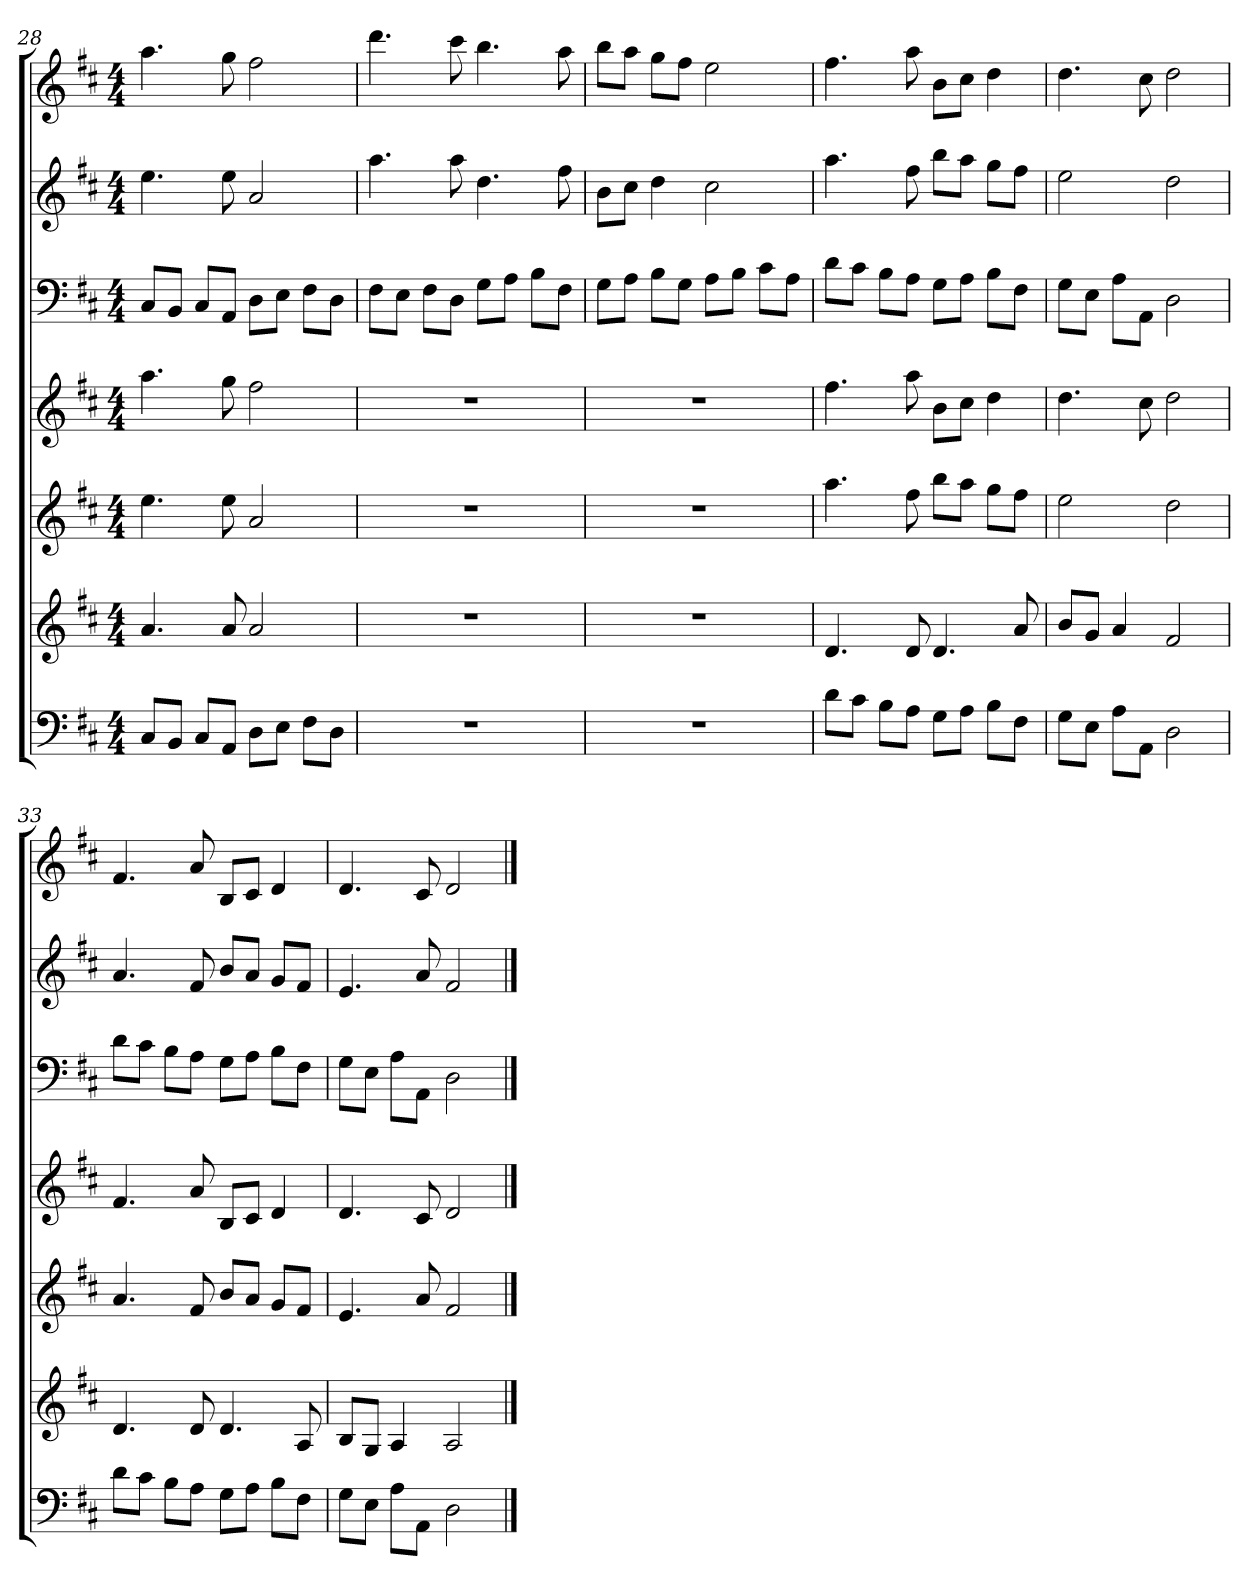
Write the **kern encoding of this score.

**kern	**kern	**kern	**kern	**kern	**kern	**kern
*part7	*part6	*part5	*part4	*part3	*part2	*part1
*staff7	*staff6	*staff5	*staff4	*staff3	*staff2	*staff1
*k[f#c#]	*k[f#c#]	*k[f#c#]	*k[f#c#]	*k[f#c#]	*k[f#c#]	*k[f#c#]
*D:	*D:	*D:	*D:	*D:	*D:	*D:
*M4/4	*M4/4	*M4/4	*M4/4	*M4/4	*M4/4	*M4/4
=28	=28	=28	=28	=28	=28	=28
8C#L	4.a	4.ee	4.aa	8C#L	4.ee	4.aa
8BBJ	.	.	.	8BBJ	.	.
8C#L	.	.	.	8C#L	.	.
8AAJ	8a	8ee	8gg	8AAJ	8ee	8gg
8DL	2a	2a	2ff#	8DL	2a	2ff#
8EJ	.	.	.	8EJ	.	.
8F#L	.	.	.	8F#L	.	.
8DJ	.	.	.	8DJ	.	.
=29	=29	=29	=29	=29	=29	=29
1r	1r	1r	1r	8F#L	4.aa	4.ddd
.	.	.	.	8EJ	.	.
.	.	.	.	8F#L	.	.
.	.	.	.	8DJ	8aa	8ccc#
.	.	.	.	8GL	4.dd	4.bb
.	.	.	.	8AJ	.	.
.	.	.	.	8BL	.	.
.	.	.	.	8F#J	8ff#	8aa
=30	=30	=30	=30	=30	=30	=30
1r	1r	1r	1r	8GL	8bL	8bbL
.	.	.	.	8AJ	8cc#J	8aaJ
.	.	.	.	8BL	4dd	8ggL
.	.	.	.	8GJ	.	8ff#J
.	.	.	.	8AL	2cc#	2ee
.	.	.	.	8BJ	.	.
.	.	.	.	8c#L	.	.
.	.	.	.	8AJ	.	.
=31	=31	=31	=31	=31	=31	=31
8dL	4.d	4.aa	4.ff#	8dL	4.aa	4.ff#
8c#J	.	.	.	8c#J	.	.
8BL	.	.	.	8BL	.	.
8AJ	8d	8ff#	8aa	8AJ	8ff#	8aa
8GL	4.d	8bbL	8bL	8GL	8bbL	8bL
8AJ	.	8aaJ	8cc#J	8AJ	8aaJ	8cc#J
8BL	.	8ggL	4dd	8BL	8ggL	4dd
8F#J	8a	8ff#J	.	8F#J	8ff#J	.
=32	=32	=32	=32	=32	=32	=32
8GL	8bL	2ee	4.dd	8GL	2ee	4.dd
8EJ	8gJ	.	.	8EJ	.	.
8AL	4a	.	.	8AL	.	.
8AAJ	.	.	8cc#	8AAJ	.	8cc#
2D	2f#	2dd	2dd	2D	2dd	2dd
=33	=33	=33	=33	=33	=33	=33
8dL	4.d	4.a	4.f#	8dL	4.a	4.f#
8c#J	.	.	.	8c#J	.	.
8BL	.	.	.	8BL	.	.
8AJ	8d	8f#	8a	8AJ	8f#	8a
8GL	4.d	8bL	8BL	8GL	8bL	8BL
8AJ	.	8aJ	8c#J	8AJ	8aJ	8c#J
8BL	.	8gL	4d	8BL	8gL	4d
8F#J	8A	8f#J	.	8F#J	8f#J	.
=34	=34	=34	=34	=34	=34	=34
8GL	8BL	4.e	4.d	8GL	4.e	4.d
8EJ	8GJ	.	.	8EJ	.	.
8AL	4A	.	.	8AL	.	.
8AAJ	.	8a	8c#	8AAJ	8a	8c#
2D	2A	2f#	2d	2D	2f#	2d
==	==	==	==	==	==	==
*-	*-	*-	*-	*-	*-	*-
